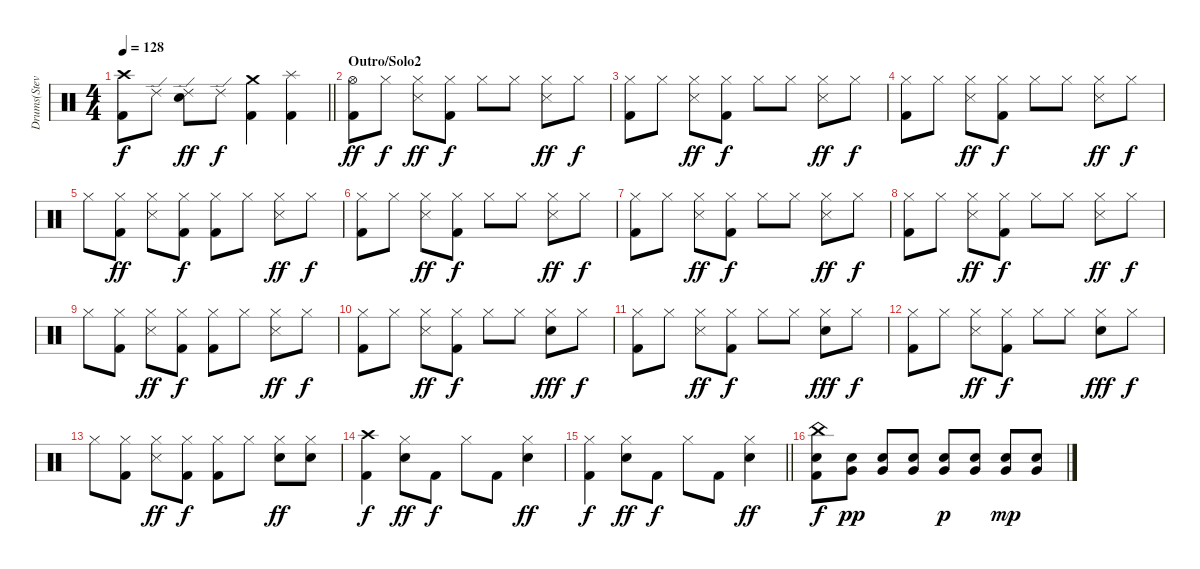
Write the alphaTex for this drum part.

\track ("Drums(Steven)" "Drums(Stev") {instrument percussion}
\staff {score}
\articulation defaults
\ts (4 4)
\tempo 128
\clef neutral
\barLineRight lightlight
\ks c
("Crash high (hit)" "Kick (hit) 2").8{dy f} "Ride (edge) 2".8 ("Ride (edge) 2" "Snare (hit) 2").8{dy ff} "Ride (edge) 2".8{dy f} ("Crash medium (hit)" "Kick (hit) 2").4 ("Splash (hit)" "Kick (hit) 2").4 |
\section ("" "Outro/Solo2")
("Hi-Hat (open)" "Kick (hit) 2").8{dy ff} "Hi-Hat (closed)".8{dy f} ("Hi-Hat (closed)" "Snare (side stick) 3").8{dy ff} ("Hi-Hat (closed)" "Kick (hit) 2").8{dy f} "Hi-Hat (closed)".8 "Hi-Hat (closed)".8 ("Hi-Hat (closed)" "Snare (side stick) 3").8{dy ff} "Hi-Hat (closed)".8{dy f} |
("Hi-Hat (closed)" "Kick (hit) 2").8 "Hi-Hat (closed)".8 ("Hi-Hat (closed)" "Snare (side stick) 3").8{dy ff} ("Hi-Hat (closed)" "Kick (hit) 2").8{dy f} "Hi-Hat (closed)".8 "Hi-Hat (closed)".8 ("Hi-Hat (closed)" "Snare (side stick) 3").8{dy ff} "Hi-Hat (closed)".8{dy f} |
("Hi-Hat (closed)" "Kick (hit) 2").8 "Hi-Hat (closed)".8 ("Hi-Hat (closed)" "Snare (side stick) 3").8{dy ff} ("Hi-Hat (closed)" "Kick (hit) 2").8{dy f} "Hi-Hat (closed)".8 "Hi-Hat (closed)".8 ("Hi-Hat (closed)" "Snare (side stick) 3").8{dy ff} "Hi-Hat (closed)".8{dy f} |
"Hi-Hat (closed)".8 ("Hi-Hat (closed)" "Kick (hit) 2").8{dy ff} ("Hi-Hat (closed)" "Snare (side stick) 3").8 ("Hi-Hat (closed)" "Kick (hit) 2").8{dy f} ("Hi-Hat (closed)" "Kick (hit) 2").8 "Hi-Hat (closed)".8 ("Hi-Hat (closed)" "Snare (side stick) 3").8{dy ff} "Hi-Hat (closed)".8{dy f} |
("Hi-Hat (closed)" "Kick (hit) 2").8 "Hi-Hat (closed)".8 ("Hi-Hat (closed)" "Snare (side stick) 3").8{dy ff} ("Hi-Hat (closed)" "Kick (hit) 2").8{dy f} "Hi-Hat (closed)".8 "Hi-Hat (closed)".8 ("Hi-Hat (closed)" "Snare (side stick) 3").8{dy ff} "Hi-Hat (closed)".8{dy f} |
("Hi-Hat (closed)" "Kick (hit) 2").8 "Hi-Hat (closed)".8 ("Hi-Hat (closed)" "Snare (side stick) 3").8{dy ff} ("Hi-Hat (closed)" "Kick (hit) 2").8{dy f} "Hi-Hat (closed)".8 "Hi-Hat (closed)".8 ("Hi-Hat (closed)" "Snare (side stick) 3").8{dy ff} "Hi-Hat (closed)".8{dy f} |
("Hi-Hat (closed)" "Kick (hit) 2").8 "Hi-Hat (closed)".8 ("Hi-Hat (closed)" "Snare (side stick) 3").8{dy ff} ("Hi-Hat (closed)" "Kick (hit) 2").8{dy f} "Hi-Hat (closed)".8 "Hi-Hat (closed)".8 ("Hi-Hat (closed)" "Snare (side stick) 3").8{dy ff} "Hi-Hat (closed)".8{dy f} |
"Hi-Hat (closed)".8 ("Hi-Hat (closed)" "Kick (hit) 2").8 ("Hi-Hat (closed)" "Snare (side stick) 3").8{dy ff} ("Hi-Hat (closed)" "Kick (hit) 2").8{dy f} ("Hi-Hat (closed)" "Kick (hit) 2").8 "Hi-Hat (closed)".8 ("Hi-Hat (closed)" "Snare (side stick) 3").8{dy ff} "Hi-Hat (closed)".8{dy f} |
("Hi-Hat (closed)" "Kick (hit) 2").8 "Hi-Hat (closed)".8 ("Hi-Hat (closed)" "Snare (side stick) 3").8{dy ff} ("Hi-Hat (closed)" "Kick (hit) 2").8{dy f} "Hi-Hat (closed)".8 "Hi-Hat (closed)".8 ("Hi-Hat (closed)" "Snare (hit) 2").8{dy fff} "Hi-Hat (closed)".8{dy f} |
("Hi-Hat (closed)" "Kick (hit) 2").8 "Hi-Hat (closed)".8 ("Hi-Hat (closed)" "Snare (side stick) 3").8{dy ff} ("Hi-Hat (closed)" "Kick (hit) 2").8{dy f} "Hi-Hat (closed)".8 "Hi-Hat (closed)".8 ("Hi-Hat (closed)" "Snare (hit) 2").8{dy fff} "Hi-Hat (closed)".8{dy f} |
("Hi-Hat (closed)" "Kick (hit) 2").8 "Hi-Hat (closed)".8 ("Hi-Hat (closed)" "Snare (side stick) 3").8{dy ff} ("Hi-Hat (closed)" "Kick (hit) 2").8{dy f} "Hi-Hat (closed)".8 "Hi-Hat (closed)".8 ("Hi-Hat (closed)" "Snare (hit) 2").8{dy fff} "Hi-Hat (closed)".8{dy f} |
"Hi-Hat (closed)".8 ("Hi-Hat (closed)" "Kick (hit) 2").8 ("Hi-Hat (closed)" "Snare (side stick) 3").8{dy ff} ("Hi-Hat (closed)" "Kick (hit) 2").8{dy f} ("Hi-Hat (closed)" "Kick (hit) 2").8 "Hi-Hat (closed)".8 ("Hi-Hat (closed)" "Snare (hit) 2").8{dy ff} ("Hi-Hat (closed)" "Snare (hit) 2").8 |
("Crash high (hit)" "Kick (hit) 2").4{dy f} ("Hi-Hat (closed)" "Snare (hit) 2").8{dy ff} "Kick (hit) 2".8{dy f} "Hi-Hat (closed)".8 "Kick (hit) 2".8 ("Hi-Hat (closed)" "Snare (hit) 2").4{dy ff} |
\barLineRight lightlight
("Hi-Hat (closed)" "Kick (hit) 2").4{dy f} ("Hi-Hat (closed)" "Snare (hit) 2").8{dy ff} "Kick (hit) 2".8{dy f} "Hi-Hat (closed)".8 "Kick (hit) 2".8 ("Hi-Hat (closed)" "Snare (hit) 2").4{dy ff} |
("China (hit)" "Snare (hit) 2" "Kick (hit) 2").8{dy f} ("Very Low Tom (hit)" "Snare (hit) 2").8{dy pp} ("Very Low Tom (hit)" "Snare (hit) 2").8 ("Very Low Tom (hit)" "Snare (hit) 2").8 ("Very Low Tom (hit)" "Snare (hit) 2").8{dy p} ("Very Low Tom (hit)" "Snare (hit) 2").8 ("Very Low Tom (hit)" "Snare (hit) 2").8{dy mp} ("Very Low Tom (hit)" "Snare (hit) 2").8
